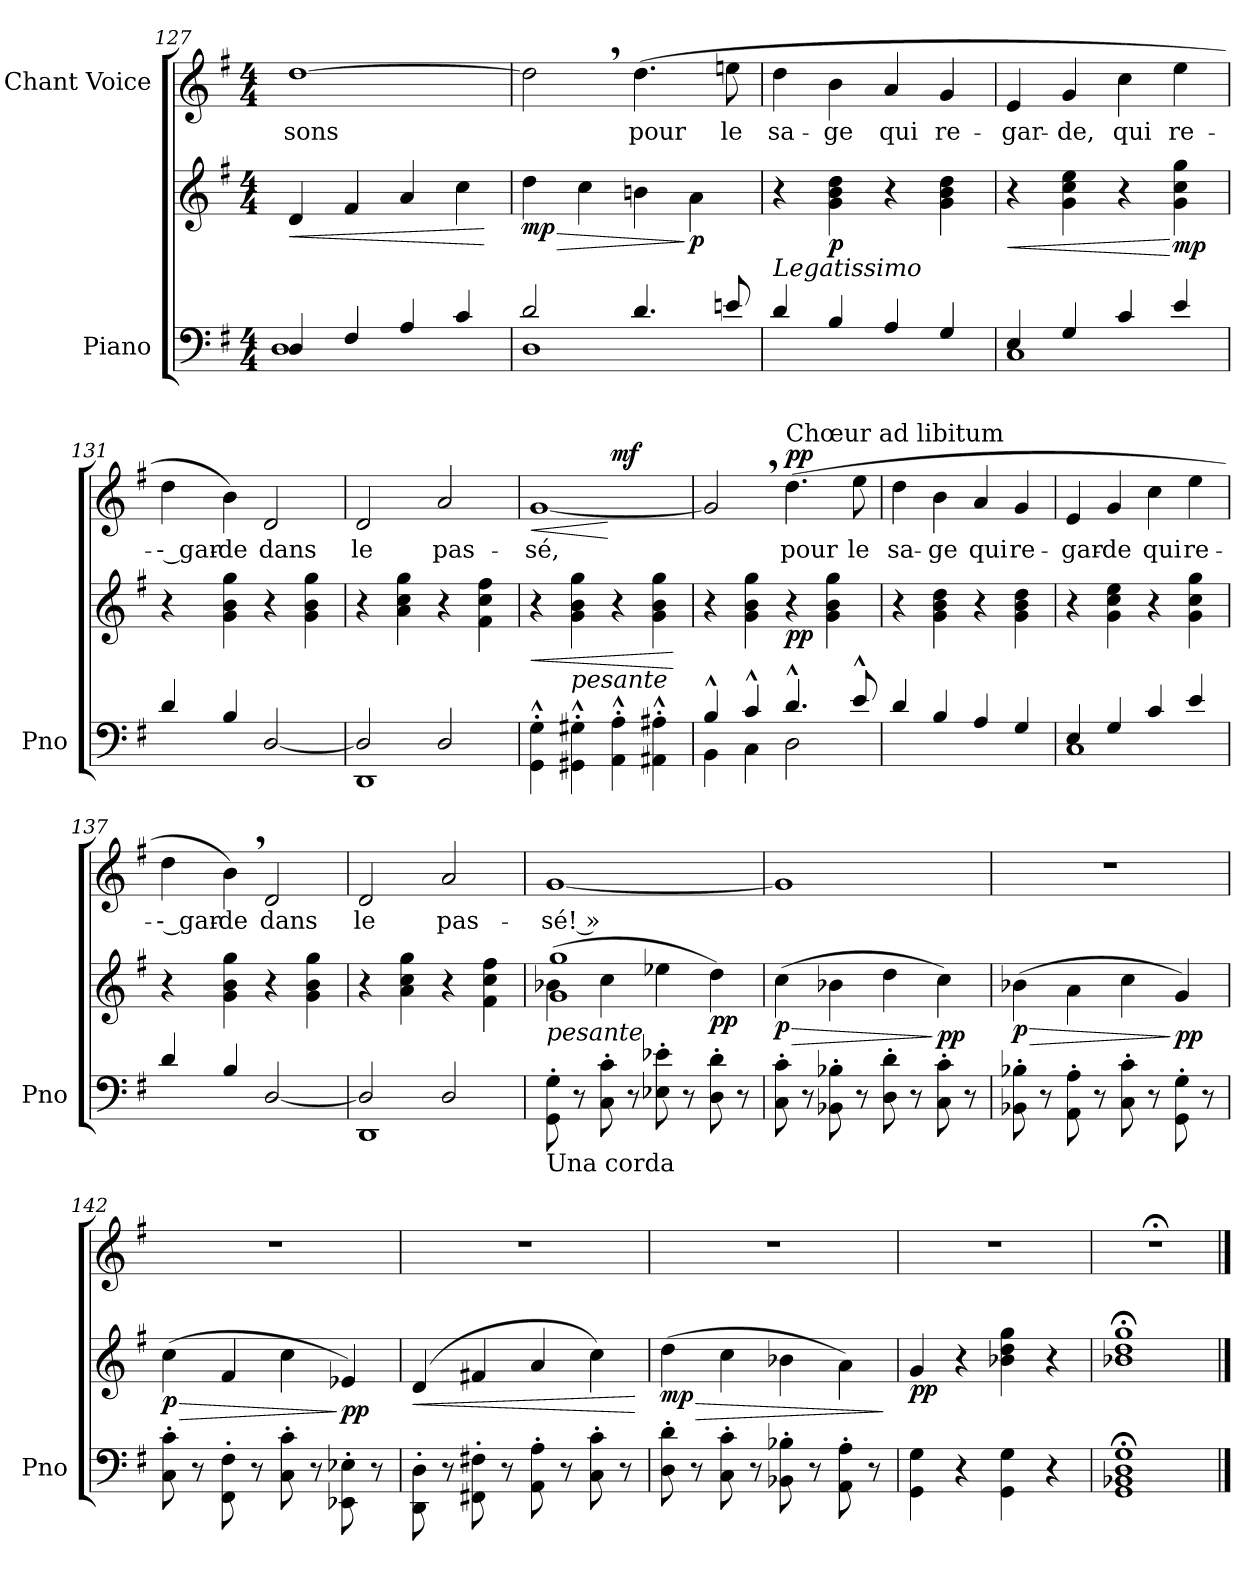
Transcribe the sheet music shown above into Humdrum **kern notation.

**kern	**kern	**dynam	**kern	**text	**dynam
*part2	*part2	*part2	*part1	*part1	*part1
*staff3	*staff2	*staff2/3	*staff1	*staff1	*staff1
*I"Piano	*	*	*I"Chant Voice	*	*
*I'Pno	*	*	*	*	*
*clefF4	*clefG2	*	*clefG2	*	*
*k[f#]	*k[f#]	*	*k[f#]	*	*
*M4/4	*M4/4	*	*M4/4	*	*
=127	=127	=127	=127	=127	=127
*^	*	*	*	*	*
!	!	!	!LO:HP:b	!	!LO:LY:b	!
4D/	1D	4d/	<	[1dd	-sons	.
4F#/	.	4f#/	.	.	.	.
4A/	.	4a/	.	.	.	.
4c/	.	4cc\	.	.	.	.
*v	*v	*	*	*	*	*
.	.	[	.	.	.
=128	=128	=128	=128	=128	=128
*^	*	*	*	*	*
!	!	!	!LO:HP:b	!	!	!
!	!	!	!LO:DY:n=1:b	!	!	!
2d/	1D	4dd\	> mp	2dd,\]	.	.
.	.	4cc\	.	.	.	.
!	!	!	!	!	!LO:LY:b	!
4.d/	.	4bn\	.	(>4.dd\	pour	.
!	!	!	!LO:DY:n=2:b	!	!	!
.	.	4a\	] p	.	.	.
!	!	!	!	!	!LO:LY:b	!
8en/	.	.	.	8een\	le	.
*v	*v	*	*	*	*	*
=129	=129	=129	=129	=129	=129
!	!LO:TX:b:i:t=Legatissimo	!	!	!	!
!	!	!	!	!LO:LY:b	!
4d/	4r	.	4dd\	sa-	.
!	!	!LO:DY:b	!	!LO:LY:b	!
4B/	4g\ 4b\ 4dd\	p	4b\	-ge	.
!	!	!	!	!LO:LY:b	!
4A/	4r	.	4a/	qui	.
!	!	!	!	!LO:LY:b	!
4G/	4g\ 4b\ 4dd\	.	4g/	re-	.
=130	=130	=130	=130	=130	=130
*^	*	*	*	*	*
!	!	!	!LO:HP:b	!	!LO:LY:b	!
4E/	1C	4r	<	4e/	-gar-	.
!	!	!	!	!	!LO:LY:b	!
4G/	.	4g\ 4cc\ 4ee\	.	4g/	-de,	.
!	!	!	!	!	!LO:LY:b	!
4c/	.	4r	.	4cc\	qui	.
!	!	!	!LO:DY:n=1:b	!	!LO:LY:b	!
4e/	.	4g\ 4cc\ 4gg\	[ mp	4ee\	re-	.
*v	*v	*	*	*	*	*
!!LO:LB:g=z
=131	=131	=131	=131	=131	=131
!	!	!	!	!LO:LY:b	!
4d/	4r	.	4dd\	-- gar-	.
!	!	!	!	!LO:LY:b	!
4B/	4g\ 4b\ 4gg\	.	4b\)	-de	.
!	!	!	!	!LO:LY:b	!
[2D/	4r	.	2d/	dans	.
.	4g\ 4b\ 4gg\	.	.	.	.
=132	=132	=132	=132	=132	=132
*^	*	*	*	*	*
!	!	!	!	!	!LO:LY:b	!
2D/]	1DD	4r	.	2d/	le	.
.	.	4a\ 4cc\ 4gg\	.	.	.	.
!	!	!	!	!	!LO:LY:b	!
2D/	.	4r	.	2a/	pas-	.
.	.	4f#\ 4cc\ 4ff#\	.	.	.	.
*v	*v	*	*	*	*	*
=133	=133	=133	=133	=133	=133
!	!	!LO:HP:b	!	!LO:LY:b	!LO:HP:b
*	*	*	*^	*	*
4GG\'^^ 4G\'^^	4r	<	[1g	2ryy	-sé,	<
!	!LO:TX:b:i:t=pesante	!	!	!	!	!
4GG#X\'^^ 4G#X\'^^	4g\ 4b\ 4gg\	.	.	.	.	.
!	!	!	!	!	!	!LO:DY:n=1:a
4AA\'^^ 4A\'^^	4r	.	.	2ryy	.	[ mf
4AA#X\'^^ 4A#X\'^^	4g\ 4b\ 4gg\	.	.	.	.	.
*	*	*	*v	*v	*	*
.	.	[	.	.	.
=134	=134	=134	=134	=134	=134
*^	*	*	*	*	*
4B^^/	4BB\	4r	.	2g,/]	.	.
4c^^/	4C\	4g\ 4b\ 4gg\	.	.	.	.
!	!	!	!	!LO:TX:a:t=Chœur ad libitum	!	!
!	!	!	!LO:DY:b	!	!LO:LY:b	!LO:DY:a
4.d^^/	2D\	4r	pp	(>4.dd\	pour	pp
.	.	4g\ 4b\ 4gg\	.	.	.	.
!	!	!	!	!	!LO:LY:b	!
8e^^/	.	.	.	8ee\	le	.
*v	*v	*	*	*	*	*
=135	=135	=135	=135	=135	=135
!	!	!	!	!LO:LY:b	!
4d/	4r	.	4dd\	sa-	.
!	!	!	!	!LO:LY:b	!
4B/	4g\ 4b\ 4dd\	.	4b\	-ge	.
!	!	!	!	!LO:LY:b	!
4A/	4r	.	4a/	qui	.
!	!	!	!	!LO:LY:b	!
4G/	4g\ 4b\ 4dd\	.	4g/	re-	.
=136	=136	=136	=136	=136	=136
*^	*	*	*	*	*
!	!	!	!	!	!LO:LY:b	!
4E/	1C	4r	.	4e/	-gar-	.
!	!	!	!	!	!LO:LY:b	!
4G/	.	4g\ 4cc\ 4ee\	.	4g/	-de	.
!	!	!	!	!	!LO:LY:b	!
4c/	.	4r	.	4cc\	qui	.
!	!	!	!	!	!LO:LY:b	!
4e/	.	4g\ 4cc\ 4gg\	.	4ee\	re-	.
*v	*v	*	*	*	*	*
!!LO:LB:g=z
=137	=137	=137	=137	=137	=137
!	!	!	!	!LO:LY:b	!
4d/	4r	.	4dd\	-- gar-	.
!	!	!	!	!LO:LY:b	!
4B/	4g\ 4b\ 4gg\	.	4b,\)	-de	.
!	!	!	!	!LO:LY:b	!
[2D/	4r	.	2d/	dans	.
.	4g\ 4b\ 4gg\	.	.	.	.
=138	=138	=138	=138	=138	=138
*^	*	*	*	*	*
!	!	!	!	!	!LO:LY:b	!
2D/]	1DD	4r	.	2d/	le	.
.	.	4a\ 4cc\ 4gg\	.	.	.	.
!	!	!	!	!	!LO:LY:b	!
2D/	.	4r	.	2a/	pas-	.
.	.	4f#\ 4cc\ 4ff#\	.	.	.	.
*v	*v	*	*	*	*	*
=139	=139	=139	=139	=139	=139
*	*^	*	*	*	*
!	!LO:TX:b:i:t=pesante	!	!	!	!	!
!LO:TX:b:t=Una corda	!	!	!	!	!	!
!	!	!	!	!	!LO:LY:b	!
8GG\' 8G\'	(>4b-X\	1g 1gg	.	[1g	-sé! »	.
8r	.	.	.	.	.	.
8C\' 8c\'	4cc\	.	.	.	.	.
8r	.	.	.	.	.	.
8E-X\' 8e-X\'	4ee-X\	.	.	.	.	.
8r	.	.	.	.	.	.
!	!	!	!LO:DY:b	!	!	!
8D\' 8d\'	4dd\)	.	pp	.	.	.
8r	.	.	.	.	.	.
*	*v	*v	*	*	*	*
=140	=140	=140	=140	=140	=140
!	!	!LO:HP:b	!	!	!
!	!	!LO:DY:n=1:b	!	!	!
8C\' 8c\'	(>4cc\	> p	1g]	.	.
8r	.	.	.	.	.
8BB-X\' 8B-X\'	4b-X\	.	.	.	.
8r	.	.	.	.	.
8D\' 8d\'	4dd\	.	.	.	.
8r	.	.	.	.	.
!	!	!LO:DY:n=2:b	!	!	!
8C\' 8c\'	4cc\)	] pp	.	.	.
8r	.	.	.	.	.
=141	=141	=141	=141	=141	=141
!	!	!LO:HP:b	!	!	!
!	!	!LO:DY:n=1:b	!	!	!
8BB-X\' 8B-X\'	(>4b-X\	> p	1r	.	.
8r	.	.	.	.	.
8AA\' 8A\'	4a\	.	.	.	.
8r	.	.	.	.	.
8C\' 8c\'	4cc\	.	.	.	.
8r	.	.	.	.	.
!	!	!LO:DY:n=2:b	!	!	!
8GG\' 8G\'	4g/)	] pp	.	.	.
8r	.	.	.	.	.
!!LO:LB:g=z
=142	=142	=142	=142	=142	=142
!	!	!LO:HP:b	!	!	!
!	!	!LO:DY:n=1:b	!	!	!
8C\' 8c\'	(>4cc\	> p	1r	.	.
8r	.	.	.	.	.
8FF#\' 8F#\'	4f#/	.	.	.	.
8r	.	.	.	.	.
8C\' 8c\'	4cc\	.	.	.	.
8r	.	.	.	.	.
!	!	!LO:DY:n=2:b	!	!	!
8EE-X\' 8E-X\'	4e-X/)	] pp	.	.	.
8r	.	.	.	.	.
=143	=143	=143	=143	=143	=143
!	!	!LO:HP:b	!	!	!
8DD\' 8D\'	(>4d/	<	1r	.	.
8r	.	.	.	.	.
8FF#X\' 8F#X\'	4f#X/	.	.	.	.
8r	.	.	.	.	.
8AA\' 8A\'	4a/	.	.	.	.
8r	.	.	.	.	.
8C\' 8c\'	4cc\)	.	.	.	.
8r	.	.	.	.	.
.	.	[	.	.	.
=144	=144	=144	=144	=144	=144
!	!	!LO:HP:b	!	!	!
!	!	!LO:DY:n=1:b	!	!	!
8D\' 8d\'	(>4dd\	> mp	1r	.	.
8r	.	.	.	.	.
8C\' 8c\'	4cc\	.	.	.	.
8r	.	.	.	.	.
8BB-X\' 8B-X\'	4b-X\	.	.	.	.
8r	.	.	.	.	.
8AA\' 8A\'	4a\)	.	.	.	.
8r	.	.	.	.	.
.	.	]	.	.	.
=145	=145	=145	=145	=145	=145
!	!	!LO:DY:b	!	!	!
4GG\ 4G\	4g/	pp	1r	.	.
4r	4r	.	.	.	.
4GG\ 4G\	4b-X\ 4dd\ 4gg\	.	.	.	.
4r	4r	.	.	.	.
=146	=146	=146	=146	=146	=146
1GG;< 1BB-X;< 1D;< 1G;<	1b-X;< 1dd;< 1gg;<	.	1r;<	.	.
==	==	==	==	==	==
*-	*-	*-	*-	*-	*-
